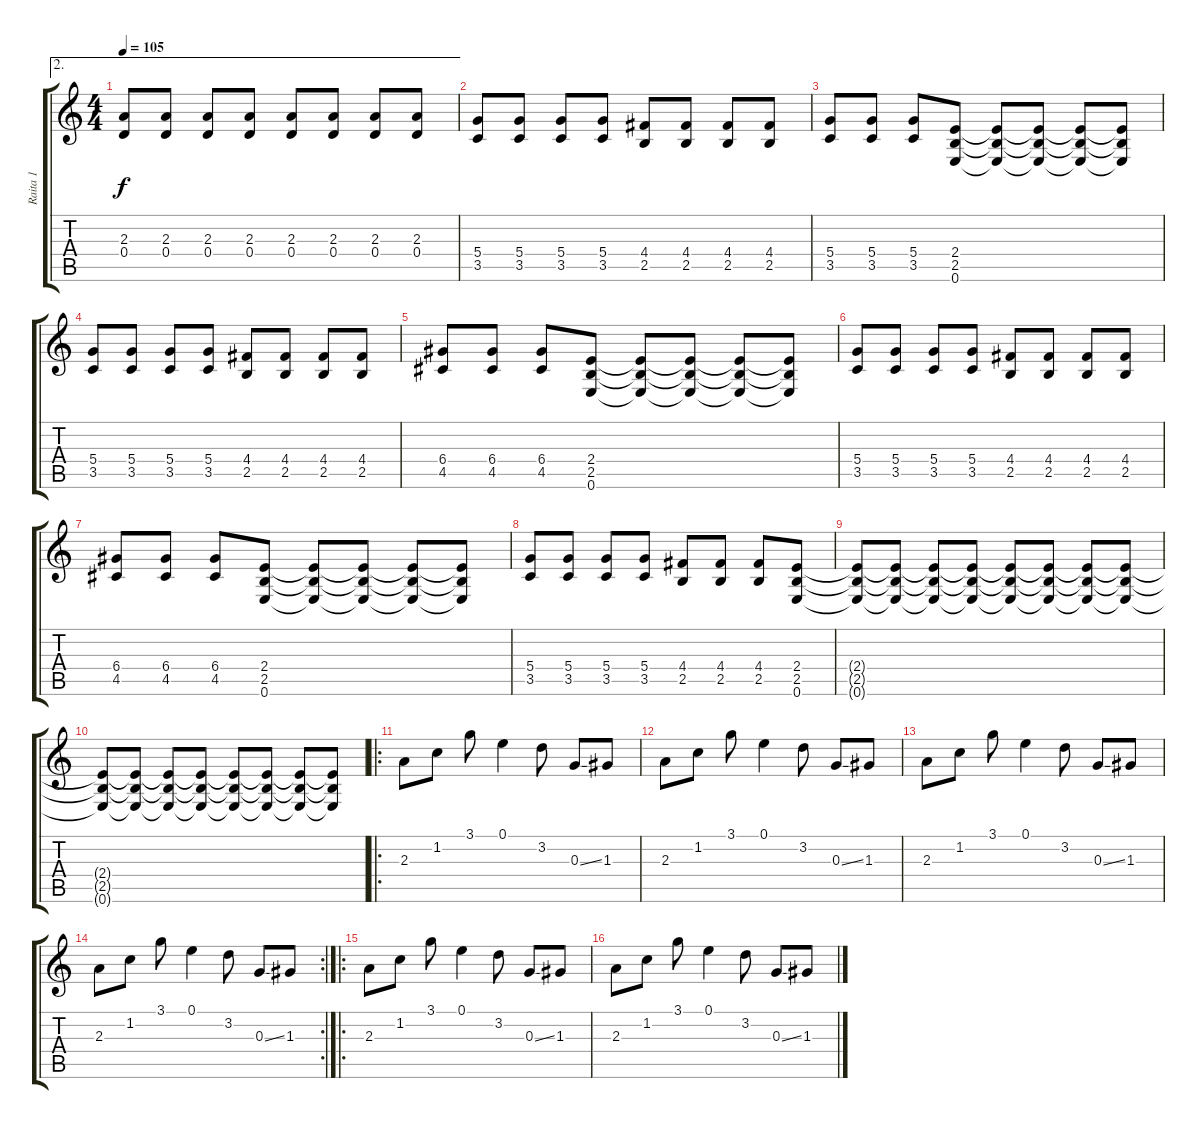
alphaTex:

\track ("Raita 1" "Raita 1") {instrument electricguitarclean}
\staff {score tabs}
\tuning (E4 B3 G3 D3 A2 E2) {hide}
\ae 2
\ts (4 4)
\tempo 105
\clef g2
\ks c
(2.3 0.4).8{dy f} (2.3 0.4).8 (2.3 0.4).8 (2.3 0.4).8 (2.3 0.4).8 (2.3 0.4).8 (2.3 0.4).8 (2.3 0.4).8 |
(5.4 3.5).8{instrument distortionguitar} (5.4 3.5).8 (5.4 3.5).8 (5.4 3.5).8 (4.4 2.5).8 (4.4 2.5).8 (4.4 2.5).8 (4.4 2.5).8 |
(5.4 3.5).8 (5.4 3.5).8 (5.4 3.5).8 (2.4 2.5 0.6).8 (2.4{t} 2.5{t} 0.6{t}).8 (2.4{t} 2.5{t} 0.6{t}).8 (2.4{t} 2.5{t} 0.6{t}).8 (2.4{t} 2.5{t} 0.6{t}).8 |
(5.4 3.5).8 (5.4 3.5).8 (5.4 3.5).8 (5.4 3.5).8 (4.4 2.5).8 (4.4 2.5).8 (4.4 2.5).8 (4.4 2.5).8 |
(6.4 4.5).8 (6.4 4.5).8 (6.4 4.5).8 (2.4 2.5 0.6).8 (2.4{t} 2.5{t} 0.6{t}).8 (2.4{t} 2.5{t} 0.6{t}).8 (2.4{t} 2.5{t} 0.6{t}).8 (2.4{t} 2.5{t} 0.6{t}).8 |
(5.4 3.5).8 (5.4 3.5).8 (5.4 3.5).8 (5.4 3.5).8 (4.4 2.5).8 (4.4 2.5).8 (4.4 2.5).8 (4.4 2.5).8 |
(6.4 4.5).8 (6.4 4.5).8 (6.4 4.5).8 (2.4 2.5 0.6).8 (2.4{t} 2.5{t} 0.6{t}).8 (2.4{t} 2.5{t} 0.6{t}).8 (2.4{t} 2.5{t} 0.6{t}).8 (2.4{t} 2.5{t} 0.6{t}).8 |
(5.4 3.5).8 (5.4 3.5).8 (5.4 3.5).8 (5.4 3.5).8 (4.4 2.5).8 (4.4 2.5).8 (4.4 2.5).8 (2.4 2.5 0.6).8{volume 5} |
(2.4{t} 2.5{t} 0.6{t}).8 (2.4{t} 2.5{t} 0.6{t}).8 (2.4{t} 2.5{t} 0.6{t}).8 (2.4{t} 2.5{t} 0.6{t}).8 (2.4{t} 2.5{t} 0.6{t}).8 (2.4{t} 2.5{t} 0.6{t}).8 (2.4{t} 2.5{t} 0.6{t}).8 (2.4{t} 2.5{t} 0.6{t}).8 |
(2.4{t} 2.5{t} 0.6{t}).8 (2.4{t} 2.5{t} 0.6{t}).8 (2.4{t} 2.5{t} 0.6{t}).8 (2.4{t} 2.5{t} 0.6{t}).8 (2.4{t} 2.5{t} 0.6{t}).8 (2.4{t} 2.5{t} 0.6{t}).8 (2.4{t} 2.5{t} 0.6{t}).8 (2.4{t} 2.5{t} 0.6{t}).8 |
\ro
2.3.8{volume 13} 1.2.8 3.1.8 0.1.4 3.2.8 0.3{ss}.8 1.3.8 |
2.3.8 1.2.8 3.1.8 0.1.4 3.2.8 0.3{ss}.8 1.3.8 |
2.3.8 1.2.8 3.1.8 0.1.4 3.2.8 0.3{ss}.8 1.3.8 |
\rc 2
2.3.8 1.2.8 3.1.8 0.1.4 3.2.8 0.3{ss}.8 1.3.8 |
\ro
2.3.8 1.2.8 3.1.8 0.1.4 3.2.8 0.3{ss}.8 1.3.8 |
2.3.8 1.2.8 3.1.8 0.1.4 3.2.8 0.3{ss}.8 1.3.8
